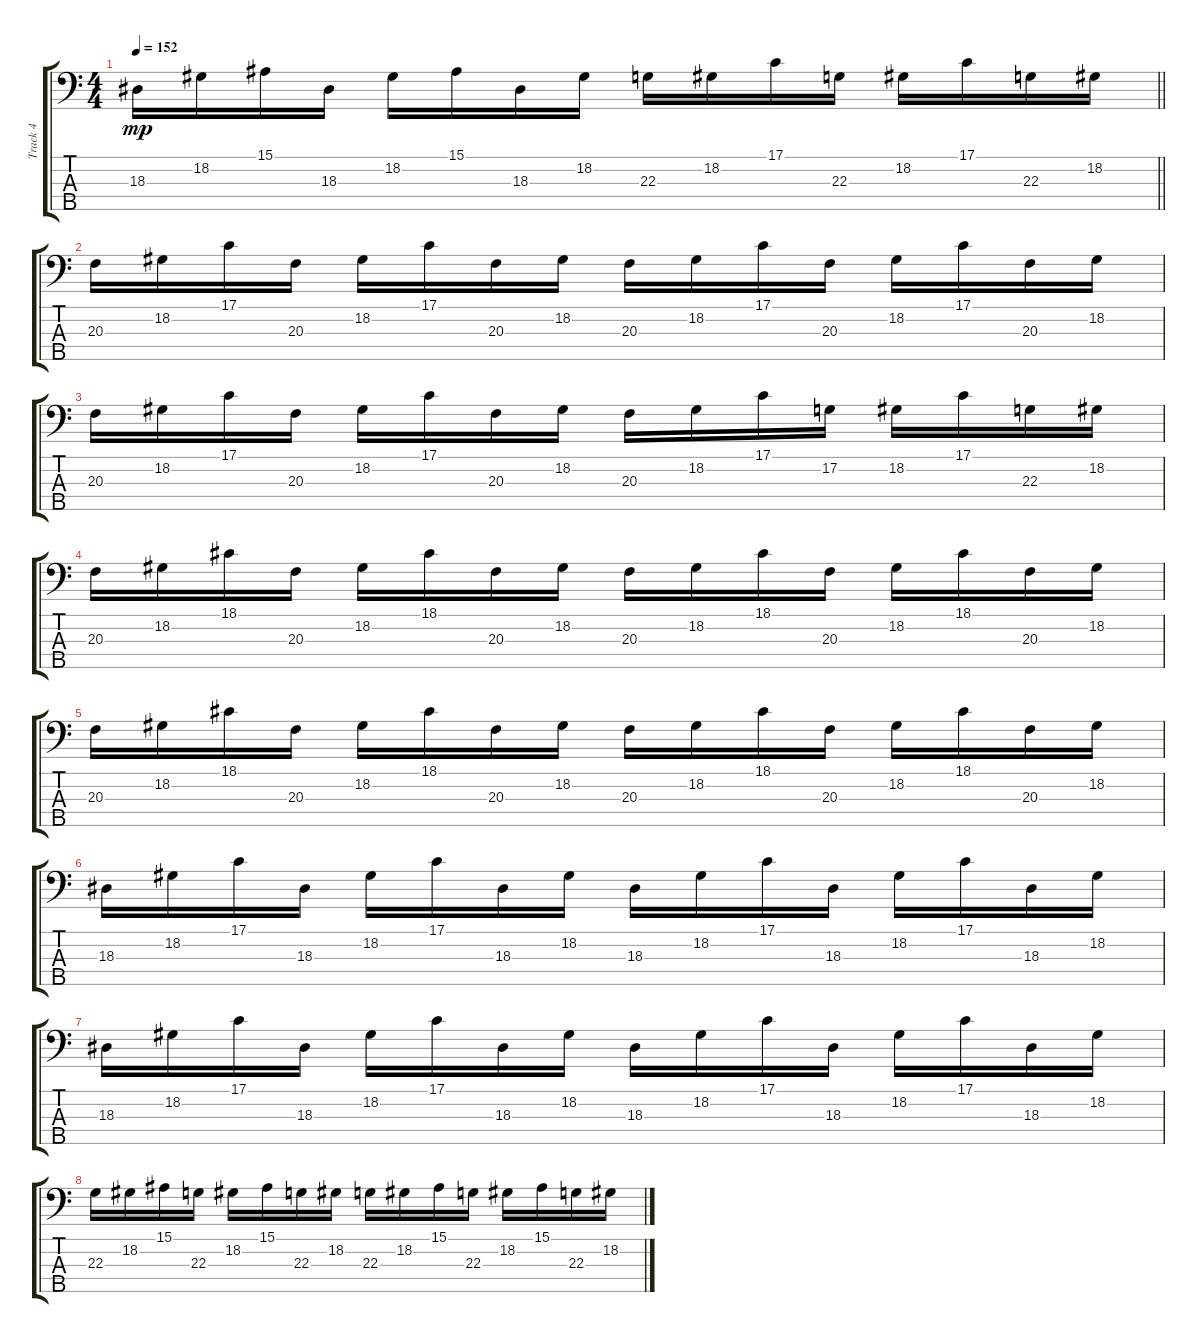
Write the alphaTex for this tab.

\track ("Track 4" "Track 4") {instrument seashore}
\staff {score tabs}
\tuning (G2 D2 A1 E1 B0) {hide}
\ts (4 4)
\tempo 152
\clef f4
\barLineRight lightlight
\ks c
18.3.16{dy mp} 18.2.16 15.1.16 18.3.16 18.2.16 15.1.16 18.3.16 18.2.16 22.3.16 18.2.16 17.1.16 22.3.16 18.2.16 17.1.16 22.3.16 18.2.16 |
20.3.16 18.2.16 17.1.16 20.3.16 18.2.16 17.1.16 20.3.16 18.2.16 20.3.16 18.2.16 17.1.16 20.3.16 18.2.16 17.1.16 20.3.16 18.2.16 |
20.3.16 18.2.16 17.1.16 20.3.16 18.2.16 17.1.16 20.3.16 18.2.16 20.3.16 18.2.16 17.1.16 17.2.16 18.2.16 17.1.16 22.3.16 18.2.16 |
20.3.16 18.2.16 18.1.16 20.3.16 18.2.16 18.1.16 20.3.16 18.2.16 20.3.16 18.2.16 18.1.16 20.3.16 18.2.16 18.1.16 20.3.16 18.2.16 |
20.3.16 18.2.16 18.1.16 20.3.16 18.2.16 18.1.16 20.3.16 18.2.16 20.3.16 18.2.16 18.1.16 20.3.16 18.2.16 18.1.16 20.3.16 18.2.16 |
18.3.16 18.2.16 17.1.16 18.3.16 18.2.16 17.1.16 18.3.16 18.2.16 18.3.16 18.2.16 17.1.16 18.3.16 18.2.16 17.1.16 18.3.16 18.2.16 |
18.3.16 18.2.16 17.1.16 18.3.16 18.2.16 17.1.16 18.3.16 18.2.16 18.3.16 18.2.16 17.1.16 18.3.16 18.2.16 17.1.16 18.3.16 18.2.16 |
22.3.16 18.2.16 15.1.16 22.3.16 18.2.16 15.1.16 22.3.16 18.2.16 22.3.16 18.2.16 15.1.16 22.3.16 18.2.16 15.1.16 22.3.16 18.2.16
